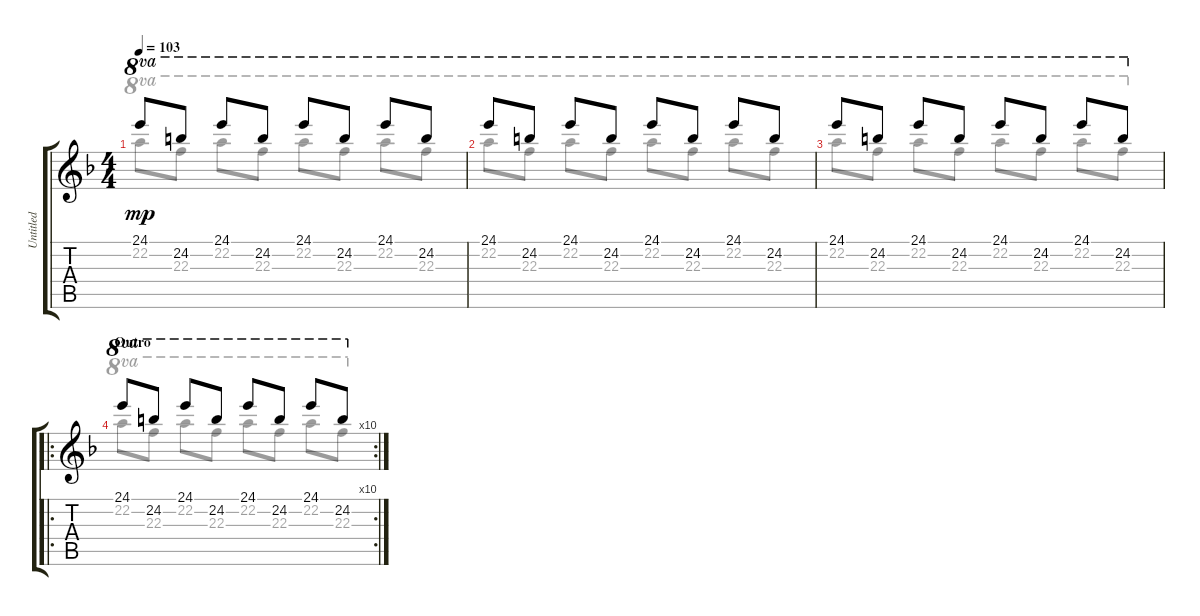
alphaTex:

\track ("Untitled" "Untitled") {instrument electricguitarclean}
\staff {score tabs}
\tuning (E4 B3 G3 D3 A2 E2) {hide}
\voice
\ts (4 4)
\tempo 103
\clef g2
\ks f
24.1.8{ot 8va dy mp} 24.2.8{ot 8va} 24.1.8{ot 8va} 24.2.8{ot 8va} 24.1.8{ot 8va} 24.2.8{ot 8va} 24.1.8{ot 8va} 24.2.8{ot 8va} |
24.1.8{ot 8va} 24.2.8{ot 8va} 24.1.8{ot 8va} 24.2.8{ot 8va} 24.1.8{ot 8va} 24.2.8{ot 8va} 24.1.8{ot 8va} 24.2.8{ot 8va} |
24.1.8{ot 8va} 24.2.8{ot 8va} 24.1.8{ot 8va} 24.2.8{ot 8va} 24.1.8{ot 8va} 24.2.8{ot 8va} 24.1.8{ot 8va} 24.2.8{ot 8va} |
\ro
\rc 10
\section ("" "Outro")
24.1.8{ot 8va} 24.2.8{ot 8va} 24.1.8{ot 8va} 24.2.8{ot 8va} 24.1.8{ot 8va} 24.2.8{ot 8va} 24.1.8{ot 8va} 24.2.8{ot 8va}
\voice
\clef g2
\ottava regular
\simile none
\ks f
22.2.8{ot 8va dy mp} 22.3.8{ot 8va} 22.2.8{ot 8va} 22.3.8{ot 8va} 22.2.8{ot 8va} 22.3.8{ot 8va} 22.2.8{ot 8va} 22.3.8{ot 8va} |
22.2.8{ot 8va} 22.3.8{ot 8va} 22.2.8{ot 8va} 22.3.8{ot 8va} 22.2.8{ot 8va} 22.3.8{ot 8va} 22.2.8{ot 8va} 22.3.8{ot 8va} |
22.2.8{ot 8va} 22.3.8{ot 8va} 22.2.8{ot 8va} 22.3.8{ot 8va} 22.2.8{ot 8va} 22.3.8{ot 8va} 22.2.8{ot 8va} 22.3.8{ot 8va} |
22.2.8{ot 8va} 22.3.8{ot 8va} 22.2.8{ot 8va} 22.3.8{ot 8va} 22.2.8{ot 8va} 22.3.8{ot 8va} 22.2.8{ot 8va} 22.3.8{ot 8va}
